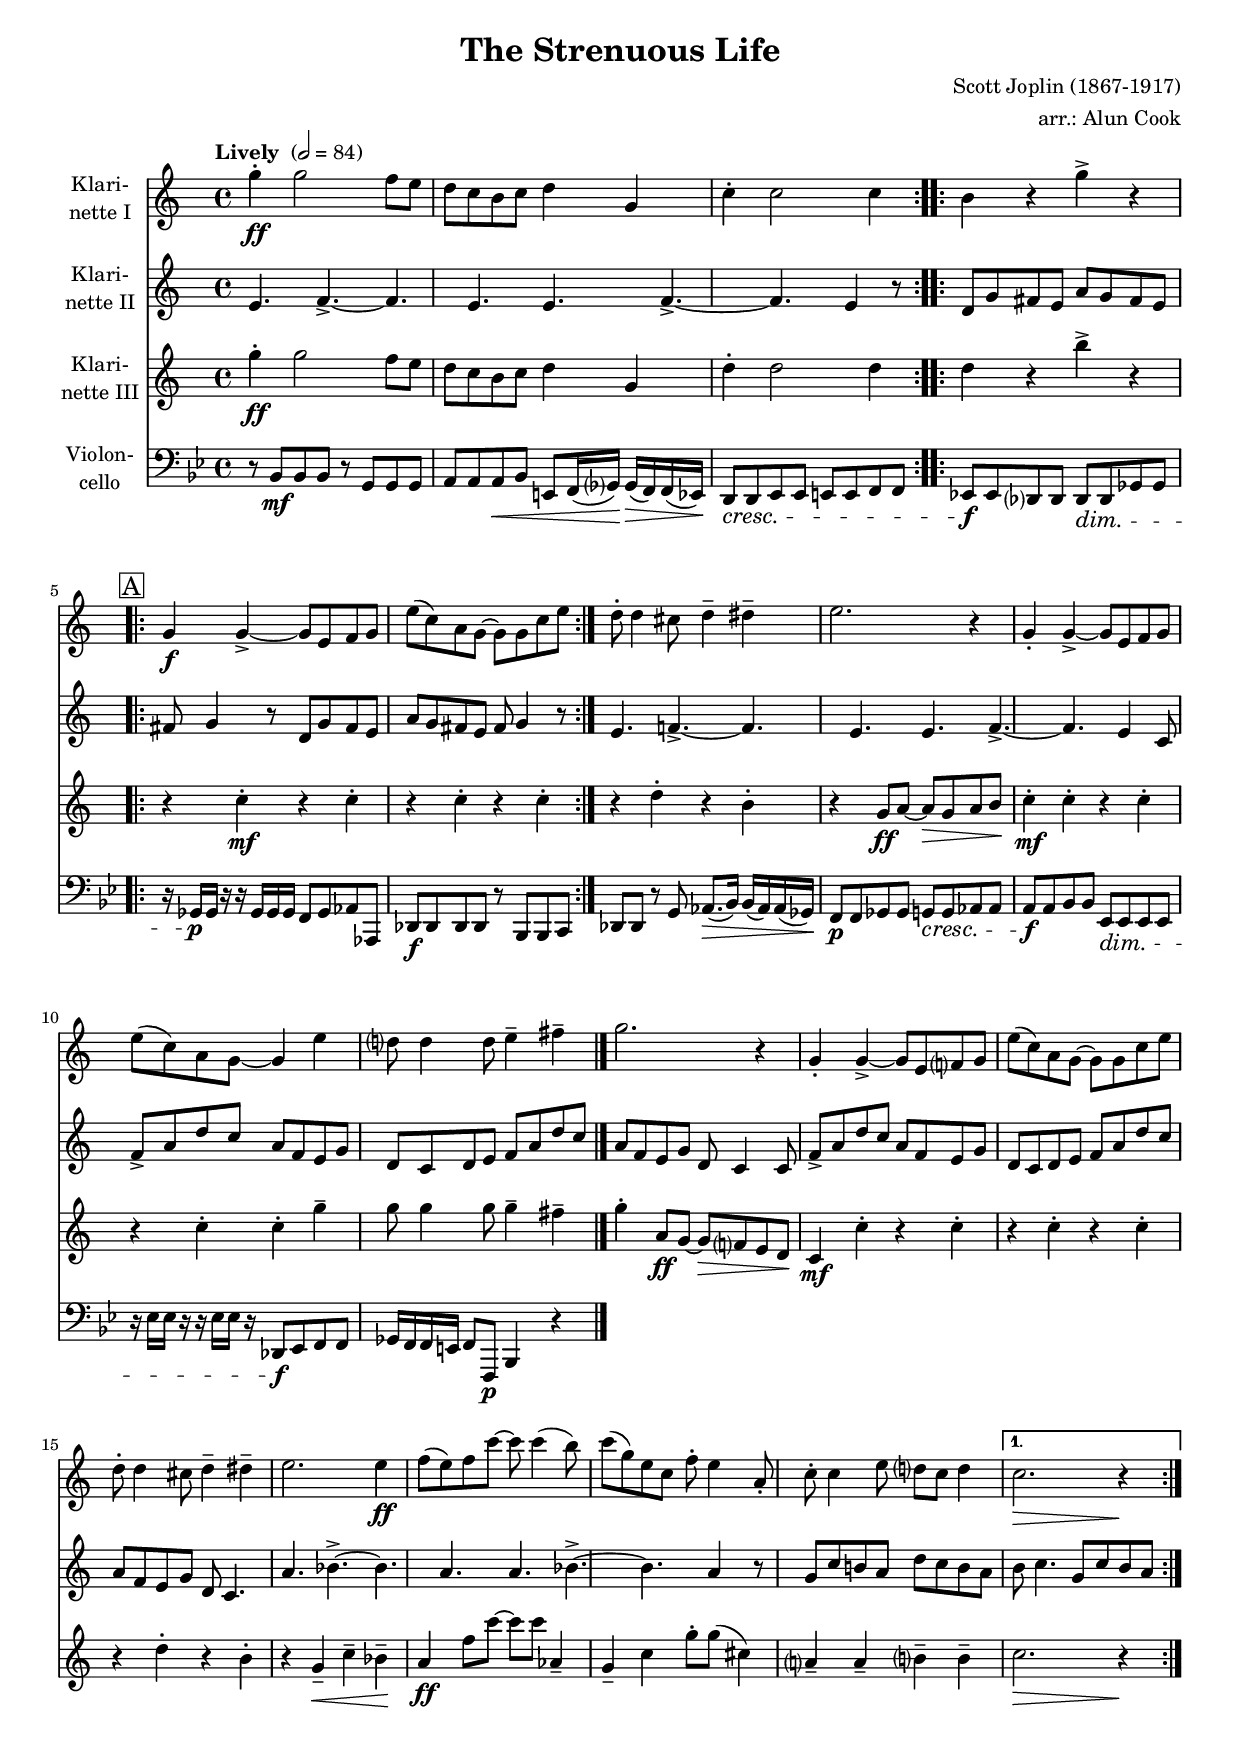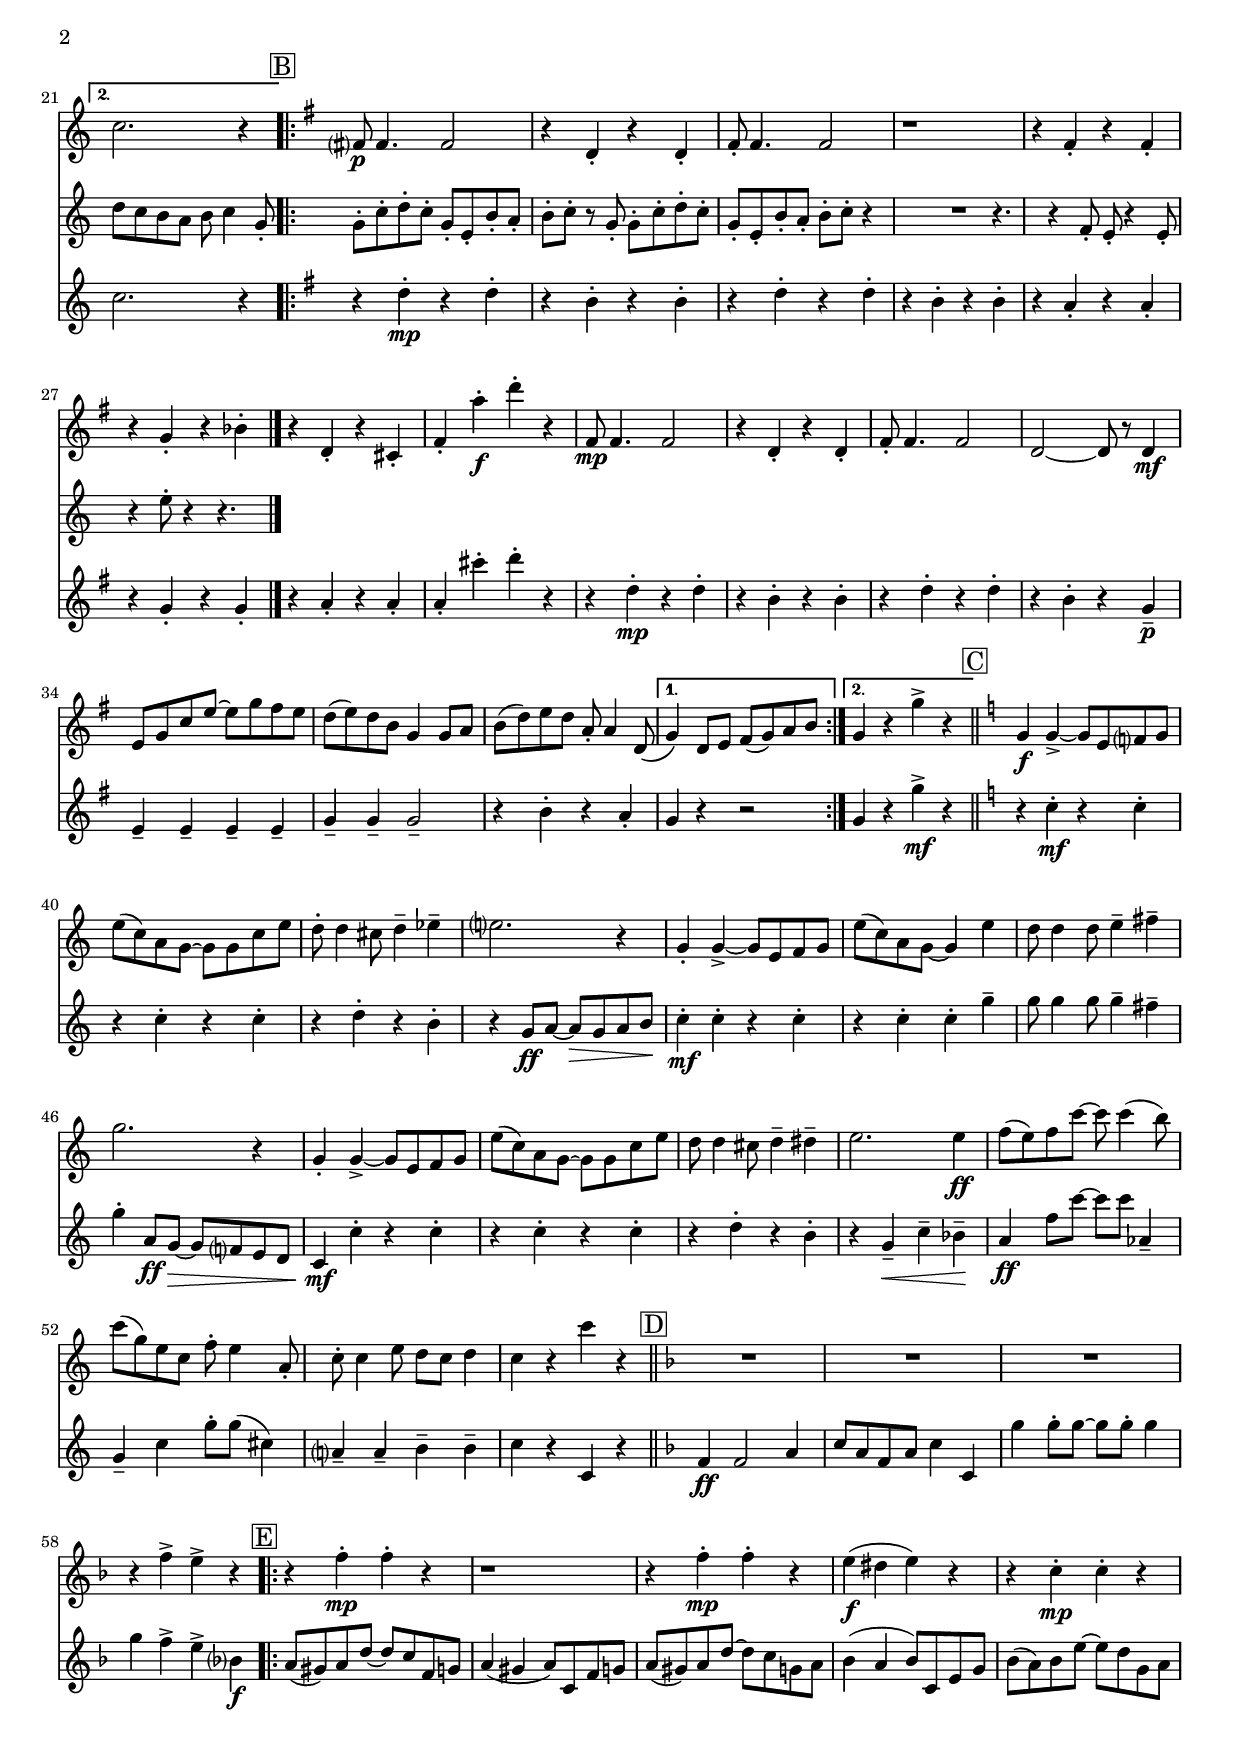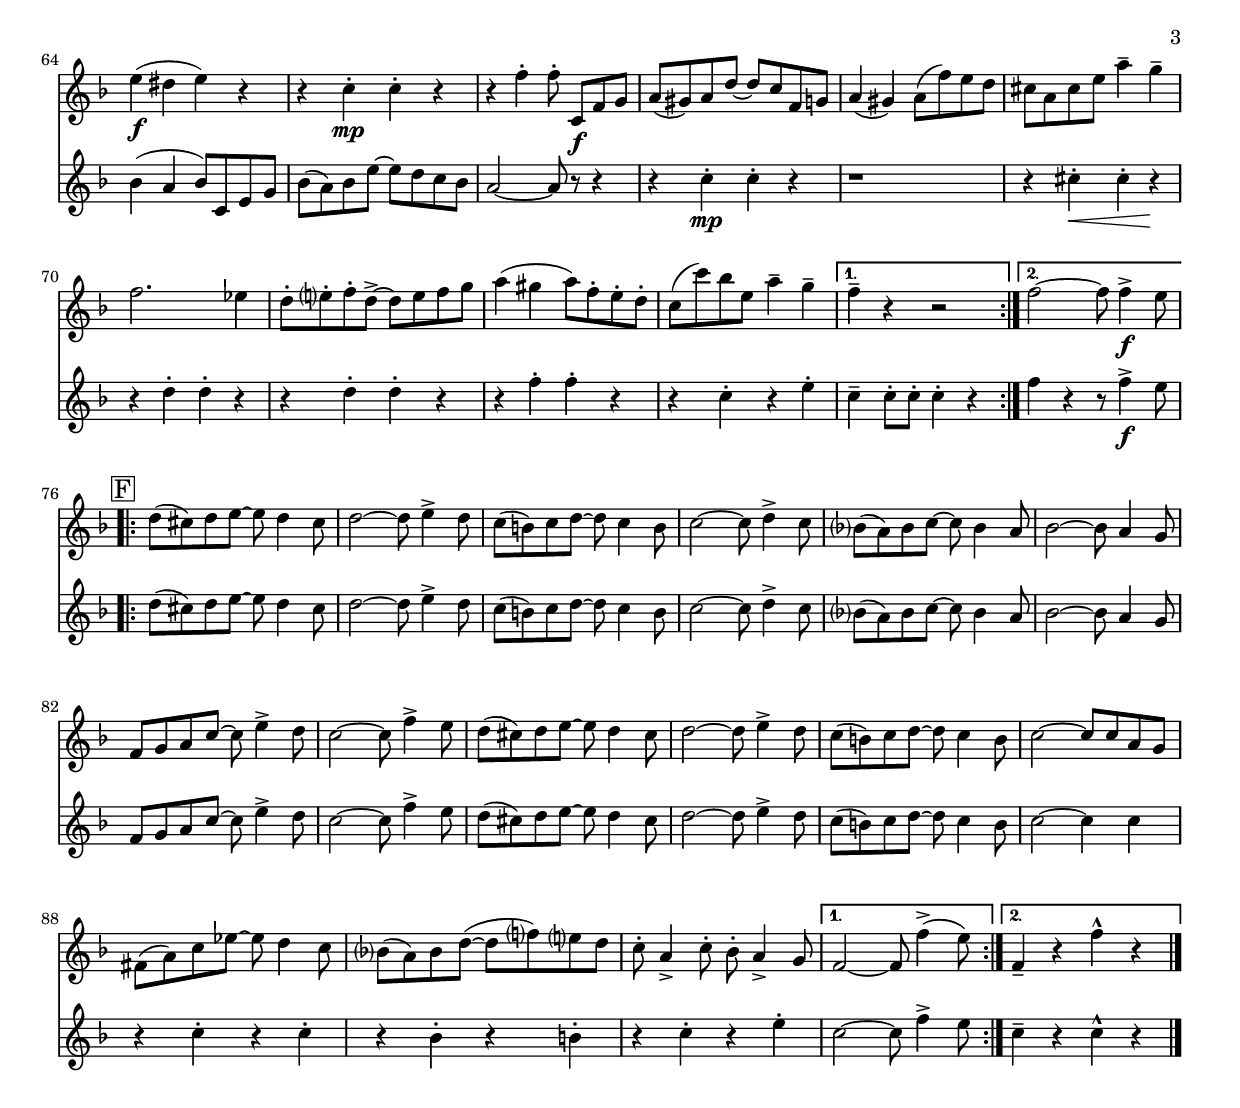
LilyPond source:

\version "2.18.2"
\include "deutsch.ly"

#(set-global-staff-size 17.8)

\header {
  title = "The Strenuous Life"
  composer = "Scott Joplin (1867-1917)"
  arranger = "arr.: Alun Cook"
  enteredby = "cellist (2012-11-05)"
}

voiceconsts = {
 \key c \major
 \time 4/4
% \numericTimeSignature
 \compressFullBarRests
 \tempo "Lively " 2=84
}

mifl= "oboe"
mihi = "clarinet"
mist = "string ensemble 1"
miva = "pizzicato strings"
miba = "bassoon"
%miba = "drawbar organ"

moral = \markup \italic "molto rall."

va = \relative c''' {
  \voiceconsts

  g4-.\ff g2 f8 e
  d c h c d4 g,
  c-. c2 c4
  h r g'-> r \mark \markup \box "A"
  \repeat volta 2 {
    g,\f g~-> g8 e f g

    e'( c) a g~ g g c e
    d-. d4 cis8 d4-- dis--
    e2. r4
    g,-. g~-> g8 e f g

    e'( c) a g~ g4 e'
    d?8 d4 d8 e4-- fis--
    g2. r4
    g,-. g~-> g8 e f? g

    e'( c) a g~ g g c e
    d-. d4 cis8 d4-- dis--
    e2. e4\ff
    f8( e) f c'~ c c4( h8)

    c( g) e c f-. e4 a,8-.
    c-. c4 e8 d?[ c] d4
  }
  \alternative {
    { c2.\> r4\! }
    { c2. r4 }
  } \key g \major \mark \markup \box "B"
  \repeat volta 2 {
    fis,?8\p fis4. fis2

    r4 d-. r d-.
    fis8-. fis4. fis2
    r1
    r4 fis-. r fis-.
    r g-. r b-.

    r d,-. r cis-.
    fis-. a'-.\f d-. r
    fis,,8\mp fis4. fis2
    r4 d-. r d-.
    fis8-. fis4. fis2

    d~ d8 r d4\mf
    e8 g c e~ e g fis e
    d( e) d h g4 g8 a
    h( d) e d a-. a4 d,8\(    
  }
  \alternative {
    { g4\) d8 e fis( g) a h }
    { g4 r g'-> r }
  } \bar "||" \key c \major \mark \markup \box "C"
  g,4\f g~-> g8 e f? g
  e'( c) a g~ g g c e

  d-. d4 cis8 d4-- es--
  e?2. r4
  g,-. g~-> g8 e f g
  e'( c) a g~ g4 e'
  d8 d4 d8 e4-- fis--

  g2. r4
  g,-. g~-> g8 e f g
  e'( c) a g~ g g c e
  d d4 cis8 d4-- dis--
  e2. e4\ff

  f8( e) f c'~ c c4( h8)
  c( g) e c f-. e4 a,8-.
  c-. c4 e8 d[ c] d4
  c r c' r \bar "||" \key f \major \mark \markup \box "D"

  R1*3
  r4 f,-> e-> r \mark \markup \box "E"
  \repeat volta 2 {
    r f-.\mp f-. r
    r1
    r4 f-.\mp f-. r
    e(\f dis e) r

    r c-.\mp c-. r
    e(\f dis e) r
    r c-.\mp c-. r
    r f-. f8-. c,[\f f g]

    a( gis) a d~ d c f, g
    a4( gis) a8( f') e d
    cis a cis e a4-- g--
    f2. es4

    d8-. e?-. f-. d~-> d e f g
    a4( gis a8) f-. e-. d-.
    c( c') b e, a4-- g-- 
  }
  \alternative {
    { f-- r r2 }
    { f~ f8 f4->\f e8 }
  } \mark \markup \box "F"
  \repeat volta 2 {
    d( cis) d e~ e d4 cis8
    d2~ d8 e4-> d8
    c( h) c d~ d c4 h8

    c2~ c8 d4-> c8
    b?( a) b c~ c b4 a8
    b2~ b8 a4 g8
    f g a c~ c e4-> d8

    c2~ c8 f4-> e8
    d( cis) d e~ e d4 cis8
    d2~ d8 e4-> d8
    c( h) c d~ d c4 h8

    c2~ c8 c a g
    fis( a) c es~ es d4 c8
    b?( a) b d(~ d f?) e? d

    c-. a4-> c8-. b-. a4-> g8
  }
  \alternative {
    { f2~ f8 f'4(-> e8) }
    { f,4-- r f'-^ r }
  } \bar "|."
}

\include "v2.ily"
vc = \relative c''' {
  \voiceconsts

  g4-.\ff g2 f8 e
  d c h c d4 g,
  d'-. d2 d4
  d r h'-> r \mark \markup \box "A" 
  \repeat volta 2 {
    r c,-.\mf r c-.

    r c-. r c-.
    r d-. r h-.
    r g8\ff a~ a\> g a h\!
    c4-.\mf c-. r c-.
    r c-. c-. g'--

    g8 g4 g8 g4-- fis--
    g-. a,8\ff g~ g\> f? e d\!
    c4\mf c'-. r c-.
    r c-. r c-.
    r d-. r h-.

    r g--\< c-- b--\!
    a\ff f'8 c'~ c c as,4--
    g-- c g'8-. g( cis,4)
    a?-- a-- h?-- h--
  }
  \alternative {
    { c2.\> r4\! }

    { c2. r4 }
  } \key g \major \mark \markup \box "B"
  \repeat volta 2 {
    r d-.\mp r d-.
    r h-. r h-.
    r d-. r d-.
    r h-. r h-.

    r a-. r a-.
    r g-. r g-.
    r a-. r a-.
    a-. cis'-. d-. r
    r d,-.\mp r d-.

    r h-. r h-.
    r d-. r d-.
    r h-. r g--\p
    e-- e-- e-- e--
    g-- g-- g2--

    r4 h-. r a-.
  }
  \alternative {
    { g r r2 }
    { g4 r g'->\mf r }
  } \bar "||" \key c \major \mark \markup \box "C"
  r c,-.\mf r c-.
  r c-. r c-.

  r d-. r h-.
  r g8\ff a~ a\> g a h\!
  c4-.\mf c-. r c-.
  r c-. c-. g'--
  g8 g4 g8 g4-- fis--

  g-. a,8\ff g~\> g f? e d
  c4\mf c'-. r c-.
  r c-. r c-.
  r d-. r h-.
  r g--\< c-- b--\!

  a\ff f'8 c'~ c c as,4--
  g-- c g'8-. g( cis,4)
  a?-- a-- h-- h--
  c r c, r \bar "||" \key f \major \mark \markup \box "D"
  f\ff f2 a4

  c8 a f a c4 c,
  g'' g8-. g~ g g-. g4
  g f-> e-> b?\f \mark \markup \box "E"
  \repeat volta 2 {
    a8( gis) a d~ d c f, g

    a4( gis a8) c, f g
    a( gis) a d~ d c g a
    b4( a b8) c, e g
    b( a) b e~ e d g, a

    b4( a b8) c, e g
    b( a) b e~ e d c b
    a2~ a8 r r4
    r c-.\mp c-. r
    r1

    r4 cis-.\< cis-. r\!
    r d-. d-. r
    r d-. d-. r
    r f-. f-. r
    r c-. r e-.
  }
  \alternative {
    { c-- c8-. c-. c4-. r }
    { f r r8 f4->\f e8 }
  } \mark \markup \box "F"
  \repeat volta 2 {
    d( cis) d e~ e d4 cis8
    d2~ d8 e4-> d8

    c( h) c d~ d c4 h8
    c2~ c8 d4-> c8
    b?( a) b c~ c b4 a8
    b2~ b8 a4 g8

    f g a c~ c e4-> d8
    c2~ c8 f4-> e8
    d( cis) d e~ e d4 cis8
    d2~ d8 e4-> d8

    c( h) c d~ d c4 h8
    c2~ c4 c
    r c-. r c-.
    r b-. r h-.

    r c-. r e-.
  }
  \alternative {
    { c2~ c8 f4-> e8 }
    { c4-- r c-^ r }
  } \bar "|."
}

\include "v4.ily"

music = <<
      \new Staff {
        \set Staff.midiInstrument = \mihi
        \set Staff.instrumentName = \markup \center-column { "Klari-" "nette I" }
        \transpose c c { \va }
      }

      \new Staff {
        \set Staff.midiInstrument = \mihi
        \set Staff.instrumentName = \markup \center-column { "Klari-" "nette II" }
        \transpose c c { \vb }
      }

      \new Staff {
        \set Staff.midiInstrument = \mihi
        \set Staff.instrumentName = \markup \center-column { "Klari-" "nette III" }
        \transpose c c { \vc }
      }

      \new Staff {
        \set Staff.midiInstrument = \miba
        \set Staff.instrumentName = \markup \center-column { "Violon-" "cello" }
        \transpose c b,, { \vd }
      }
>>

\book {
  \score {
    \music
    \layout {}
  }

  \score {
    \unfoldRepeats \music

    \midi {
      \context {
        \Score
      }
    }
  }
}
